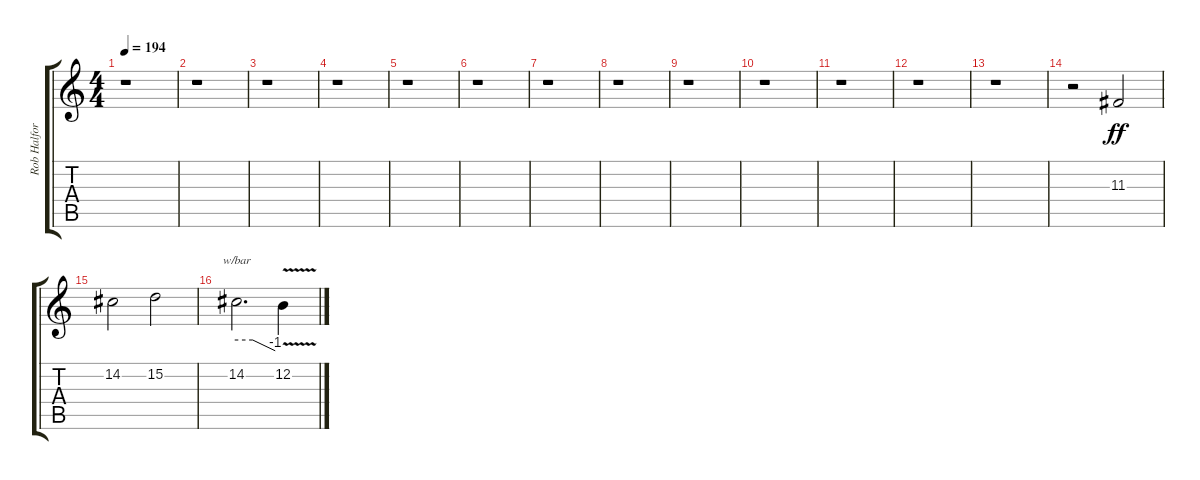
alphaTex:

\track ("Rob Halford" "Rob Halfor") {instrument violin}
\staff {score tabs}
\tuning (E4 B3 G3 D3 A2 E2) {hide}
\ts (4 4)
\tempo 194
\clef g2
\ks c
r.1{dy ff} |
r.1 |
r.1 |
r.1 |
r.1 |
r.1 |
r.1 |
r.1 |
r.1 |
r.1 |
r.1 |
r.1 |
r.1 |
r.2 11.3.2 |
14.2.2 15.2.2 |
14.2.2{d tbe (custom default 0 0 25 0 60 -4)} 12.2{v}.4
